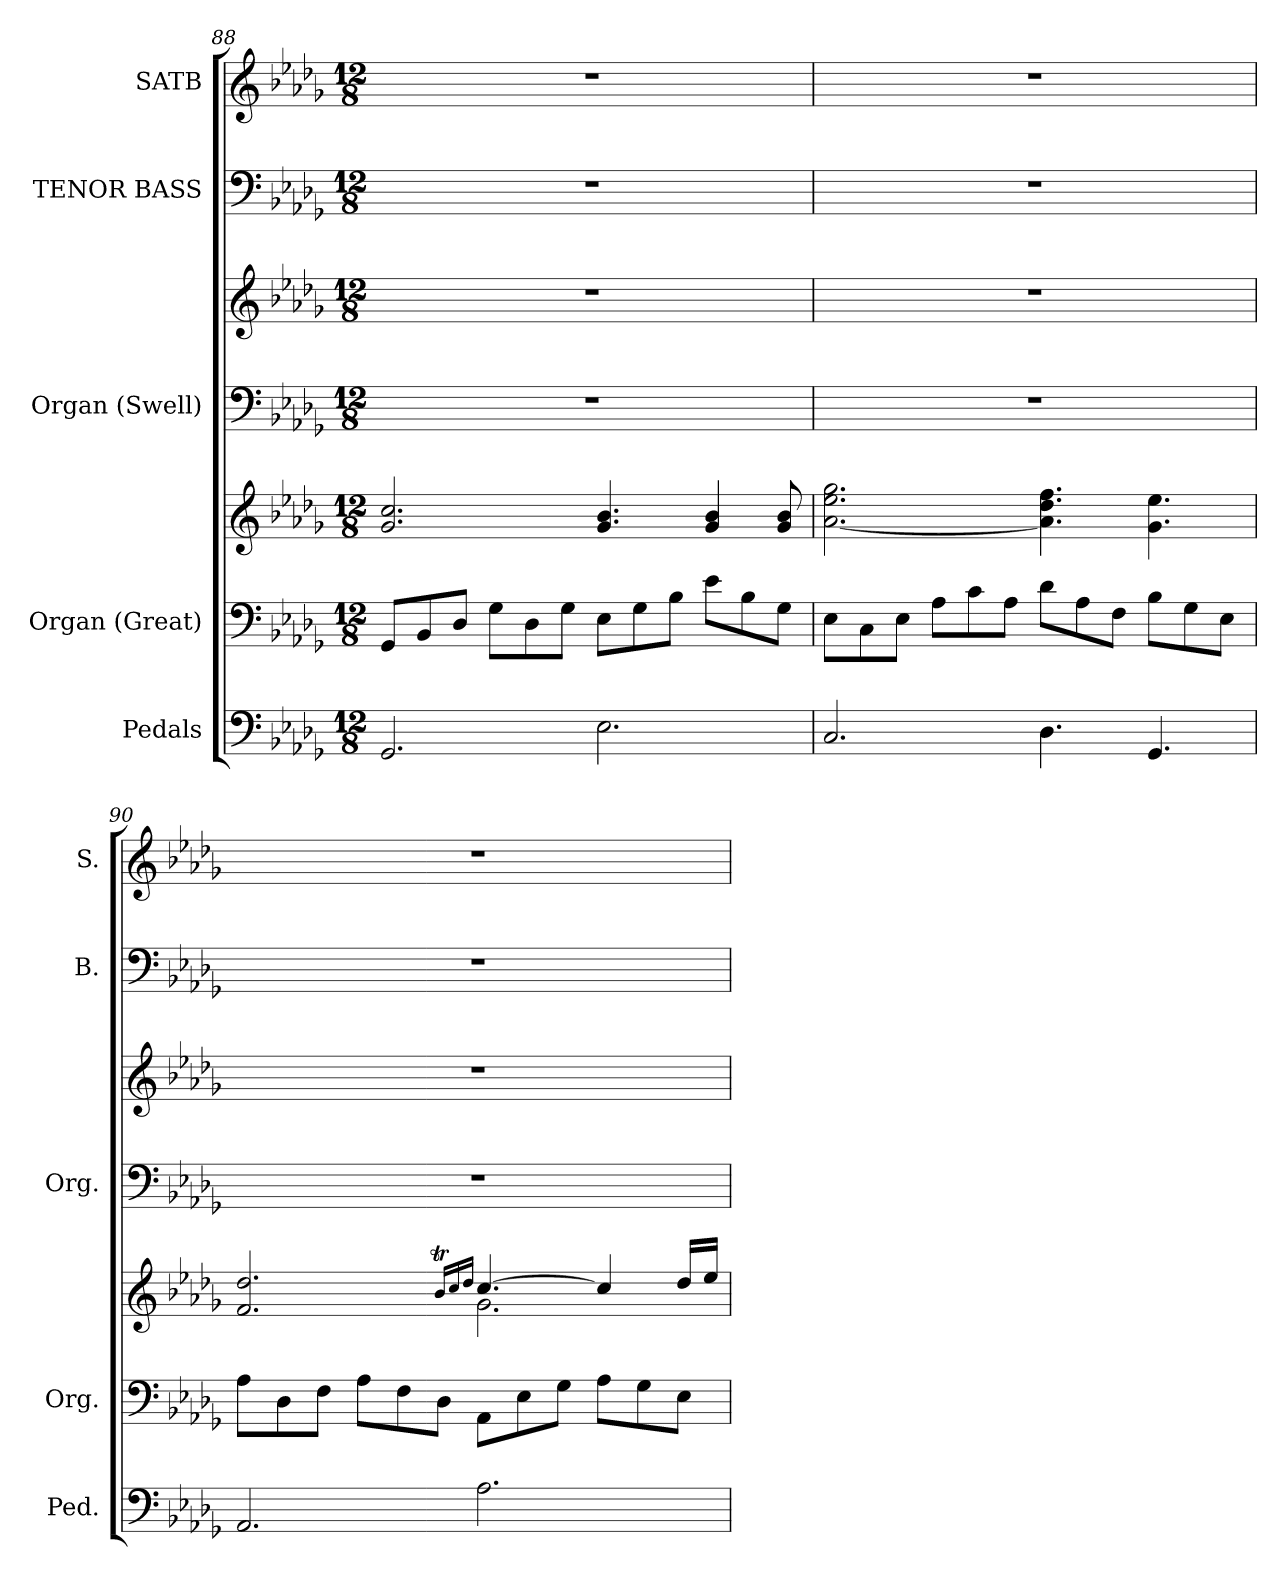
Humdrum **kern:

**kern	**kern	**kern	**kern	**kern	**kern	**kern
*part5	*part4	*part4	*part3	*part3	*part2	*part1
*staff7	*staff6	*staff5	*staff4	*staff3	*staff2	*staff1
*I"Pedals	*I"Organ (Great)	*	*I"Organ (Swell)	*	*I"TENOR BASS	*I"SATB
*I'Ped.	*I'Org.	*	*I'Org.	*	*I'B.	*I'S.
*clefF4	*clefF4	*clefG2	*clefF4	*clefG2	*clefF4	*clefG2
*k[b-e-a-d-g-]	*k[b-e-a-d-g-]	*k[b-e-a-d-g-]	*k[b-e-a-d-g-]	*k[b-e-a-d-g-]	*k[b-e-a-d-g-]	*k[b-e-a-d-g-]
*D-:	*D-:	*D-:	*D-:	*D-:	*D-:	*D-:
*M12/8	*M12/8	*M12/8	*M12/8	*M12/8	*M12/8	*M12/8
=88	=88	=88	=88	=88	=88	=88
!	!	!	!LO:N:vis=1	!LO:N:vis=1	!LO:N:vis=1	!LO:N:vis=1
2.GG-i/	8GG-i/L	2.g-i/ 2.cci	1.r	1.r	1.r	1.r
.	8BB-i/	.	.	.	.	.
.	8D-i/J	.	.	.	.	.
.	8G-i\L	.	.	.	.	.
.	8D-i\	.	.	.	.	.
.	8G-i\J	.	.	.	.	.
2.E-i\	8E-i\L	4.g-i/ 4.b-i	.	.	.	.
.	8G-i\	.	.	.	.	.
.	8B-i\J	.	.	.	.	.
.	8e-i\L	4g-i/ 4b-i	.	.	.	.
.	8B-i\	.	.	.	.	.
.	8G-i\J	8g-i/ 8b-i	.	.	.	.
=89	=89	=89	=89	=89	=89	=89
!	!	!	!LO:N:vis=1	!LO:N:vis=1	!LO:N:vis=1	!LO:N:vis=1
2.Ci/	8E-i\L	[<2.a-i\ 2.ee-i 2.gg-i	1.r	1.r	1.r	1.r
.	8Ci\	.	.	.	.	.
.	8E-i\J	.	.	.	.	.
.	8A-i\L	.	.	.	.	.
.	8ci\	.	.	.	.	.
.	8A-i\J	.	.	.	.	.
4.D-i\	8d-i\L	4.a-i\] 4.dd-i 4.ffi	.	.	.	.
.	8A-i\	.	.	.	.	.
.	8Fi\J	.	.	.	.	.
4.GG-i/	8B-i\L	4.g-i\ 4.ee-i	.	.	.	.
.	8G-i\	.	.	.	.	.
.	8E-i\J	.	.	.	.	.
!!LO:LB:g=z
=90	=90	=90	=90	=90	=90	=90
*	*	*^	*	*	*	*
!	!	!	!	!LO:N:vis=1	!LO:N:vis=1	!LO:N:vis=1	!LO:N:vis=1
2.AA-i/	8A-i\L	2.fi/ 2.dd-i	2.ryy	1.r	1.r	1.r	1.r
.	8D-i\	.	.	.	.	.	.
.	8Fi\J	.	.	.	.	.	.
.	8A-i\L	.	.	.	.	.	.
.	8Fi\	.	.	.	.	.	.
.	8D-i\J	.	.	.	.	.	.
.	.	16qb-Ti/LL	.	.	.	.	.
.	.	16qcci/	.	.	.	.	.
.	.	16qdd-i/JJ	.	.	.	.	.
2.A-i\	8AA-i\L	[>4.cci/	2.g-i\	.	.	.	.
.	8E-i\	.	.	.	.	.	.
.	8G-i\J	.	.	.	.	.	.
.	8A-i\L	4cci/]	.	.	.	.	.
.	8G-i\	.	.	.	.	.	.
.	8E-i\J	16dd-i/LL	.	.	.	.	.
.	.	16ee-i/JJ	.	.	.	.	.
*	*	*v	*v	*	*	*	*
=	=	=	=	=	=	=
*-	*-	*-	*-	*-	*-	*-
